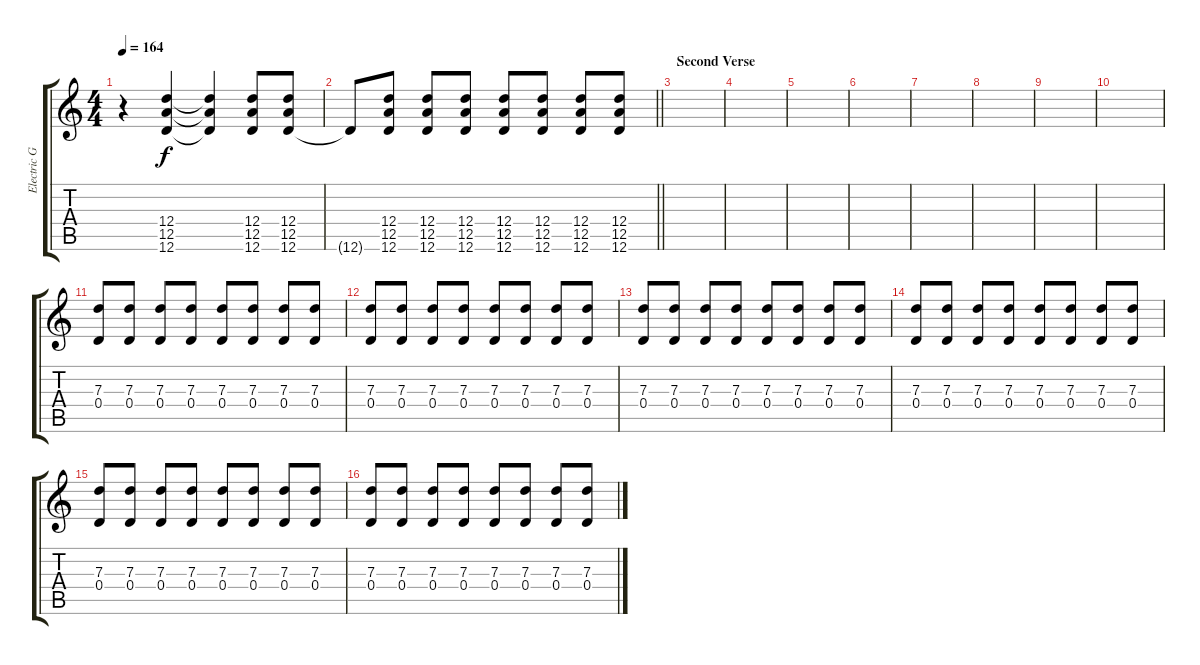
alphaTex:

\track ("Electric Guitar" "Electric G") {instrument distortionguitar}
\staff {score tabs}
\tuning (E4 B3 G3 D3 A2 D2) {hide}
\ts (4 4)
\tempo 164
\clef g2
\ks c
r.4{dy f} (12.4 12.5 12.6).4 (12.4{t} 12.5{t} 12.6{t}).4 (12.4 12.5 12.6).8 (12.4 12.5 12.6).8 |
\barLineRight lightlight
12.6{t}.8 (12.4 12.5 12.6).8 (12.4 12.5 12.6).8 (12.4 12.5 12.6).8 (12.4 12.5 12.6).8 (12.4 12.5 12.6).8 (12.4 12.5 12.6).8 (12.4 12.5 12.6).8 |
\section ("" "Second Verse")
|
|
|
|
|
|
|
|
(7.3 0.4).8{instrument electricguitarclean} (7.3 0.4).8 (7.3 0.4).8 (7.3 0.4).8 (7.3 0.4).8 (7.3 0.4).8 (7.3 0.4).8 (7.3 0.4).8 |
(7.3 0.4).8 (7.3 0.4).8 (7.3 0.4).8 (7.3 0.4).8 (7.3 0.4).8 (7.3 0.4).8 (7.3 0.4).8 (7.3 0.4).8 |
(7.3 0.4).8 (7.3 0.4).8 (7.3 0.4).8 (7.3 0.4).8 (7.3 0.4).8 (7.3 0.4).8 (7.3 0.4).8 (7.3 0.4).8 |
(7.3 0.4).8 (7.3 0.4).8 (7.3 0.4).8 (7.3 0.4).8 (7.3 0.4).8 (7.3 0.4).8 (7.3 0.4).8 (7.3 0.4).8 |
(7.3 0.4).8 (7.3 0.4).8 (7.3 0.4).8 (7.3 0.4).8 (7.3 0.4).8 (7.3 0.4).8 (7.3 0.4).8 (7.3 0.4).8 |
(7.3 0.4).8 (7.3 0.4).8 (7.3 0.4).8 (7.3 0.4).8 (7.3 0.4).8 (7.3 0.4).8 (7.3 0.4).8 (7.3 0.4).8
